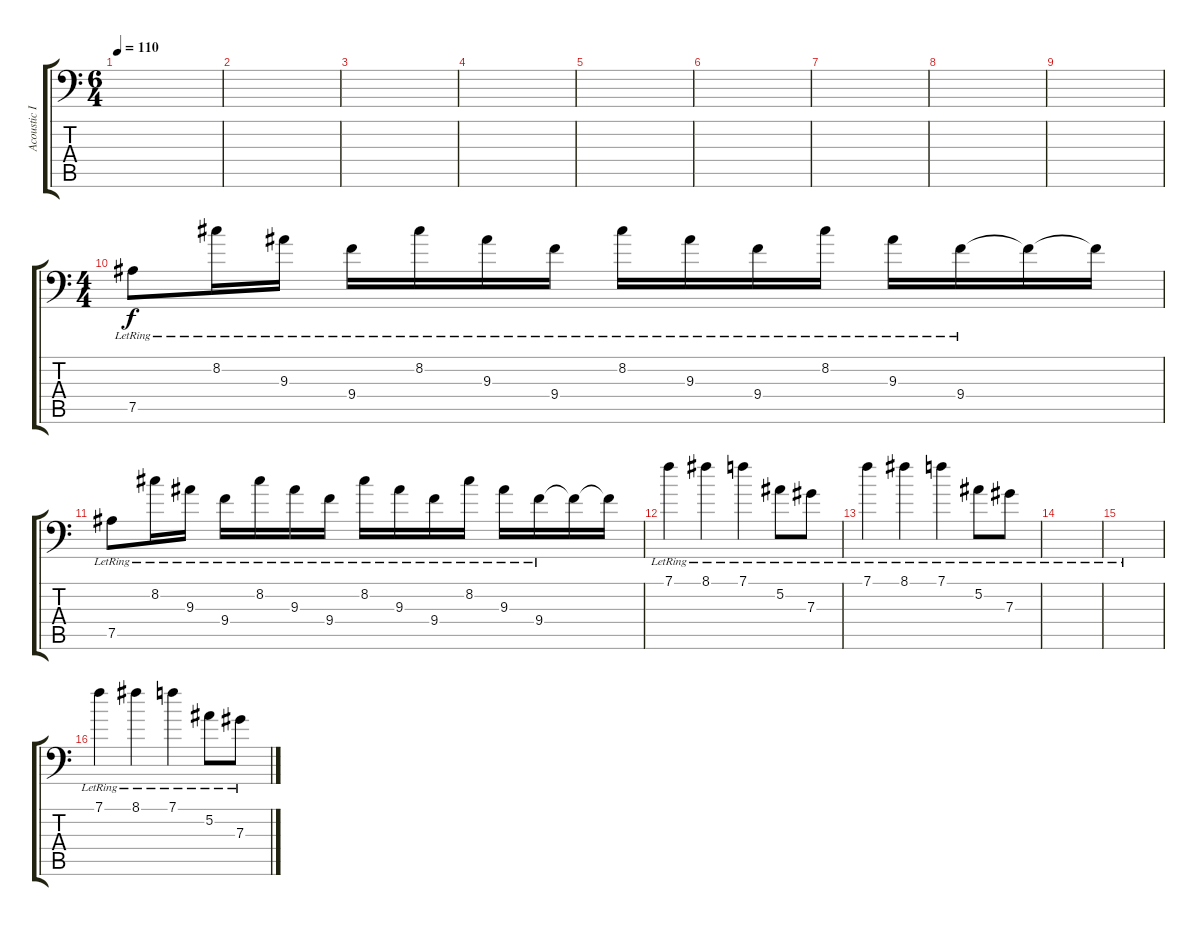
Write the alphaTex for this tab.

\track ("Acoustic III" "Acoustic I") {instrument acousticguitarsteel}
\staff {score tabs}
\tuning (Bb3 F3 Db3 Ab2 Eb2 Bb1) {hide}
\ts (6 4)
\tempo 110
\clef f4
\ks c
|
|
|
|
|
|
|
|
|
\ts (4 4)
7.5{lr}.8{instrument electricguitarclean} 8.2{lr}.16 9.3{lr}.16 9.4{lr}.16 8.2{lr}.16 9.3{lr}.16 9.4{lr}.16 8.2{lr}.16 9.3{lr}.16 9.4{lr}.16 8.2{lr}.16 9.3{lr}.16 9.4{lr}.16 9.4{t}.16 9.4{t}.16 |
7.5{lr}.8 8.2{lr}.16 9.3{lr}.16 9.4{lr}.16 8.2{lr}.16 9.3{lr}.16 9.4{lr}.16 8.2{lr}.16 9.3{lr}.16 9.4{lr}.16 8.2{lr}.16 9.3{lr}.16 9.4{lr}.16 9.4{t}.16 9.4{t}.16 |
7.1{lr}.4 8.1{lr}.4 7.1{lr}.4 5.2{lr}.8 7.3{lr}.8 |
7.1{lr}.4 8.1{lr}.4 7.1{lr}.4 5.2{lr}.8 7.3{lr}.8 |
|
|
7.1{lr}.4 8.1{lr}.4 7.1{lr}.4 5.2{lr}.8 7.3{lr}.8
